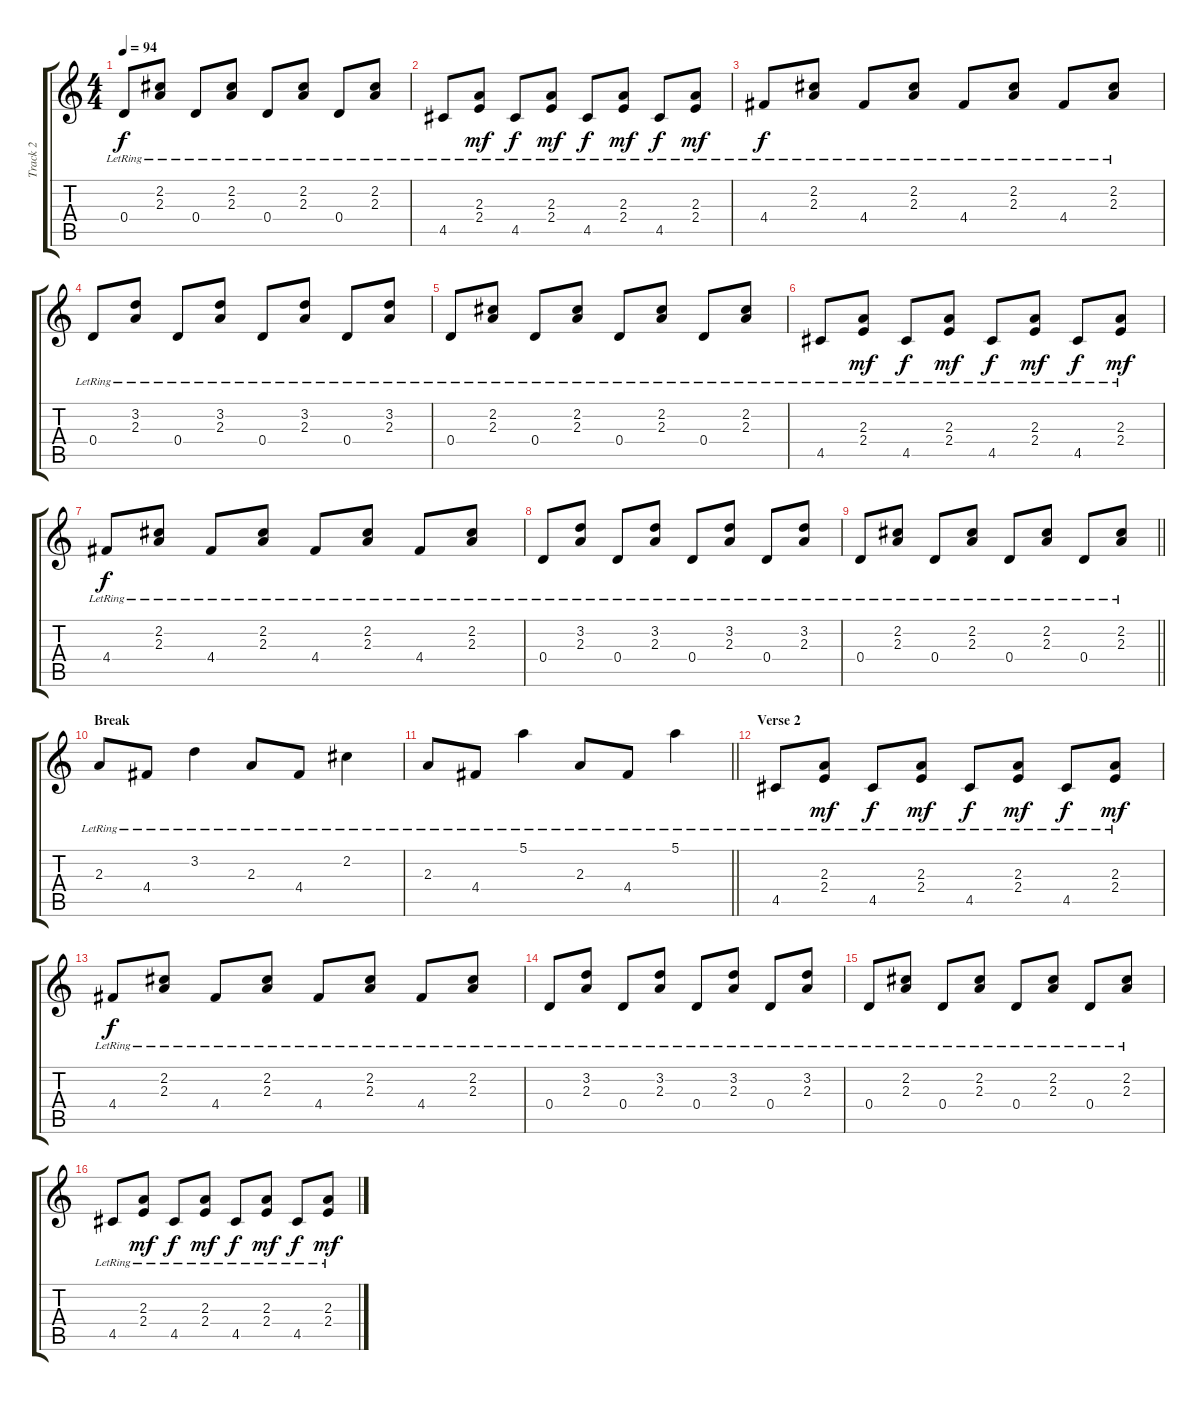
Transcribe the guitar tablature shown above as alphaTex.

\track ("Track 2" "Track 2") {instrument electricguitarjazz}
\staff {score tabs}
\tuning (E4 B3 G3 D3 A2 E2) {hide}
\ts (4 4)
\tempo 94
\clef g2
\ks c
0.4{lr}.8{dy f} (2.2{lr} 2.3{lr}).8 0.4{lr}.8 (2.2{lr} 2.3{lr}).8 0.4{lr}.8 (2.2{lr} 2.3{lr}).8 0.4{lr}.8 (2.2{lr} 2.3{lr}).8 |
4.5{lr}.8 (2.3{lr} 2.4{lr}).8{dy mf} 4.5{lr}.8{dy f} (2.3{lr} 2.4{lr}).8{dy mf} 4.5{lr}.8{dy f} (2.3{lr} 2.4{lr}).8{dy mf} 4.5{lr}.8{dy f} (2.3{lr} 2.4{lr}).8{dy mf} |
4.4{lr}.8{dy f} (2.2{lr} 2.3{lr}).8 4.4{lr}.8 (2.2{lr} 2.3{lr}).8 4.4{lr}.8 (2.2{lr} 2.3{lr}).8 4.4{lr}.8 (2.2{lr} 2.3{lr}).8 |
0.4{lr}.8 (3.2{lr} 2.3{lr}).8 0.4{lr}.8 (3.2{lr} 2.3{lr}).8 0.4{lr}.8 (3.2{lr} 2.3{lr}).8 0.4{lr}.8 (3.2{lr} 2.3{lr}).8 |
0.4{lr}.8 (2.2{lr} 2.3{lr}).8 0.4{lr}.8 (2.2{lr} 2.3{lr}).8 0.4{lr}.8 (2.2{lr} 2.3{lr}).8 0.4{lr}.8 (2.2{lr} 2.3{lr}).8 |
4.5{lr}.8 (2.3{lr} 2.4{lr}).8{dy mf} 4.5{lr}.8{dy f} (2.3{lr} 2.4{lr}).8{dy mf} 4.5{lr}.8{dy f} (2.3{lr} 2.4{lr}).8{dy mf} 4.5{lr}.8{dy f} (2.3{lr} 2.4{lr}).8{dy mf} |
4.4{lr}.8{dy f} (2.2{lr} 2.3{lr}).8 4.4{lr}.8 (2.2{lr} 2.3{lr}).8 4.4{lr}.8 (2.2{lr} 2.3{lr}).8 4.4{lr}.8 (2.2{lr} 2.3{lr}).8 |
0.4{lr}.8 (3.2{lr} 2.3{lr}).8 0.4{lr}.8 (3.2{lr} 2.3{lr}).8 0.4{lr}.8 (3.2{lr} 2.3{lr}).8 0.4{lr}.8 (3.2{lr} 2.3{lr}).8 |
\barLineRight lightlight
0.4{lr}.8 (2.2{lr} 2.3{lr}).8 0.4{lr}.8 (2.2{lr} 2.3{lr}).8 0.4{lr}.8 (2.2{lr} 2.3{lr}).8 0.4{lr}.8 (2.2{lr} 2.3{lr}).8 |
\section ("" "Break")
2.3{lr}.8 4.4{lr}.8 3.2{lr}.4 2.3{lr}.8 4.4{lr}.8 2.2{lr}.4 |
\barLineRight lightlight
2.3{lr}.8 4.4{lr}.8 5.1{lr}.4 2.3{lr}.8 4.4{lr}.8 5.1{lr}.4 |
\section ("" "Verse 2")
4.5{lr}.8 (2.3{lr} 2.4{lr}).8{dy mf} 4.5{lr}.8{dy f} (2.3{lr} 2.4{lr}).8{dy mf} 4.5{lr}.8{dy f} (2.3{lr} 2.4{lr}).8{dy mf} 4.5{lr}.8{dy f} (2.3{lr} 2.4{lr}).8{dy mf} |
4.4{lr}.8{dy f} (2.2{lr} 2.3{lr}).8 4.4{lr}.8 (2.2{lr} 2.3{lr}).8 4.4{lr}.8 (2.2{lr} 2.3{lr}).8 4.4{lr}.8 (2.2{lr} 2.3{lr}).8 |
0.4{lr}.8 (3.2{lr} 2.3{lr}).8 0.4{lr}.8 (3.2{lr} 2.3{lr}).8 0.4{lr}.8 (3.2{lr} 2.3{lr}).8 0.4{lr}.8 (3.2{lr} 2.3{lr}).8 |
0.4{lr}.8 (2.2{lr} 2.3{lr}).8 0.4{lr}.8 (2.2{lr} 2.3{lr}).8 0.4{lr}.8 (2.2{lr} 2.3{lr}).8 0.4{lr}.8 (2.2{lr} 2.3{lr}).8 |
4.5{lr}.8 (2.3{lr} 2.4{lr}).8{dy mf} 4.5{lr}.8{dy f} (2.3{lr} 2.4{lr}).8{dy mf} 4.5{lr}.8{dy f} (2.3{lr} 2.4{lr}).8{dy mf} 4.5{lr}.8{dy f} (2.3{lr} 2.4{lr}).8{dy mf}
